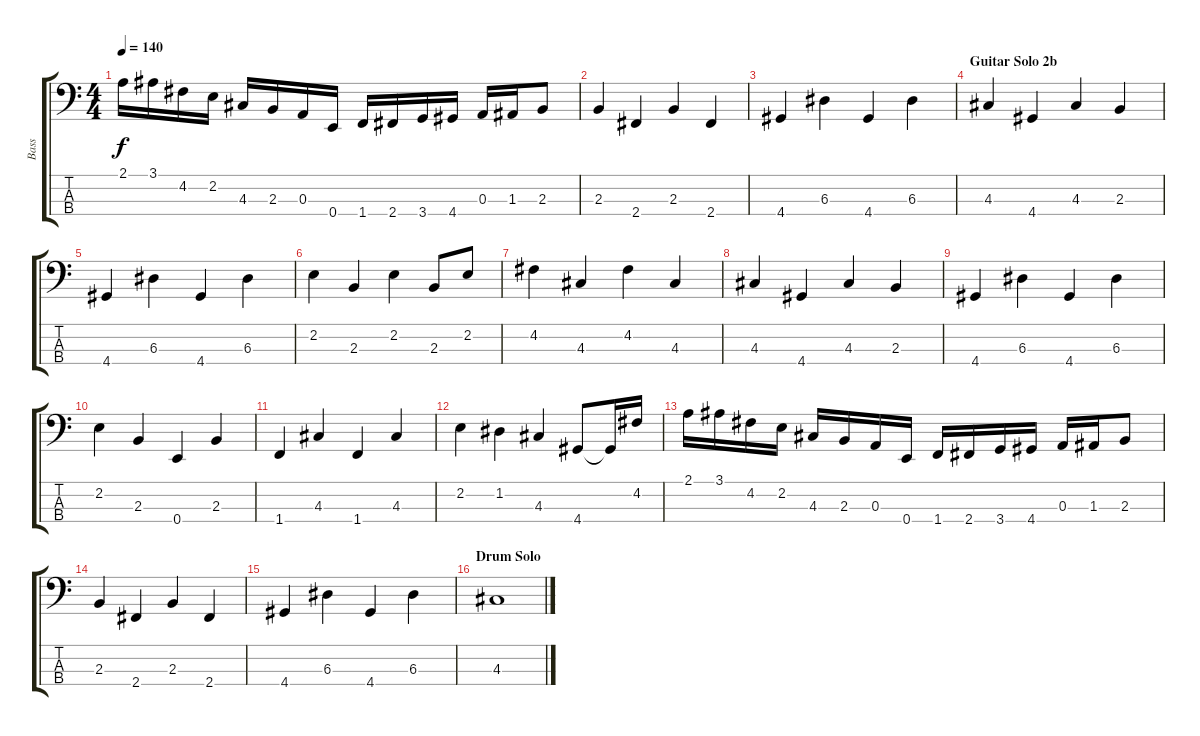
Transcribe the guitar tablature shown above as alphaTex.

\track ("Bass" "Bass") {instrument electricbassfinger}
\staff {score tabs}
\tuning (G2 D2 A1 E1) {hide}
\ts (4 4)
\tempo 140
\clef f4
\ks c
2.1.16{dy f} 3.1.16 4.2.16 2.2.16 4.3.16 2.3.16 0.3.16 0.4.16 1.4.16 2.4.16 3.4.16 4.4.16 0.3.16 1.3.16 2.3.8 |
2.3.4 2.4.4 2.3.4 2.4.4 |
4.4.4 6.3.4 4.4.4 6.3.4 |
\section ("" "Guitar Solo 2b")
4.3.4 4.4.4 4.3.4 2.3.4 |
4.4.4 6.3.4 4.4.4 6.3.4 |
2.2.4 2.3.4 2.2.4 2.3.8 2.2.8 |
4.2.4 4.3.4 4.2.4 4.3.4 |
4.3.4 4.4.4 4.3.4 2.3.4 |
4.4.4 6.3.4 4.4.4 6.3.4 |
2.2.4 2.3.4 0.4.4 2.3.4 |
1.4.4 4.3.4 1.4.4 4.3.4 |
2.2.4 1.2.4 4.3.4 4.4.8 4.4{t}.16 4.2.16 |
2.1.16 3.1.16 4.2.16 2.2.16 4.3.16 2.3.16 0.3.16 0.4.16 1.4.16 2.4.16 3.4.16 4.4.16 0.3.16 1.3.16 2.3.8 |
2.3.4 2.4.4 2.3.4 2.4.4 |
4.4.4 6.3.4 4.4.4 6.3.4 |
\section ("" "Drum Solo")
4.3.1
